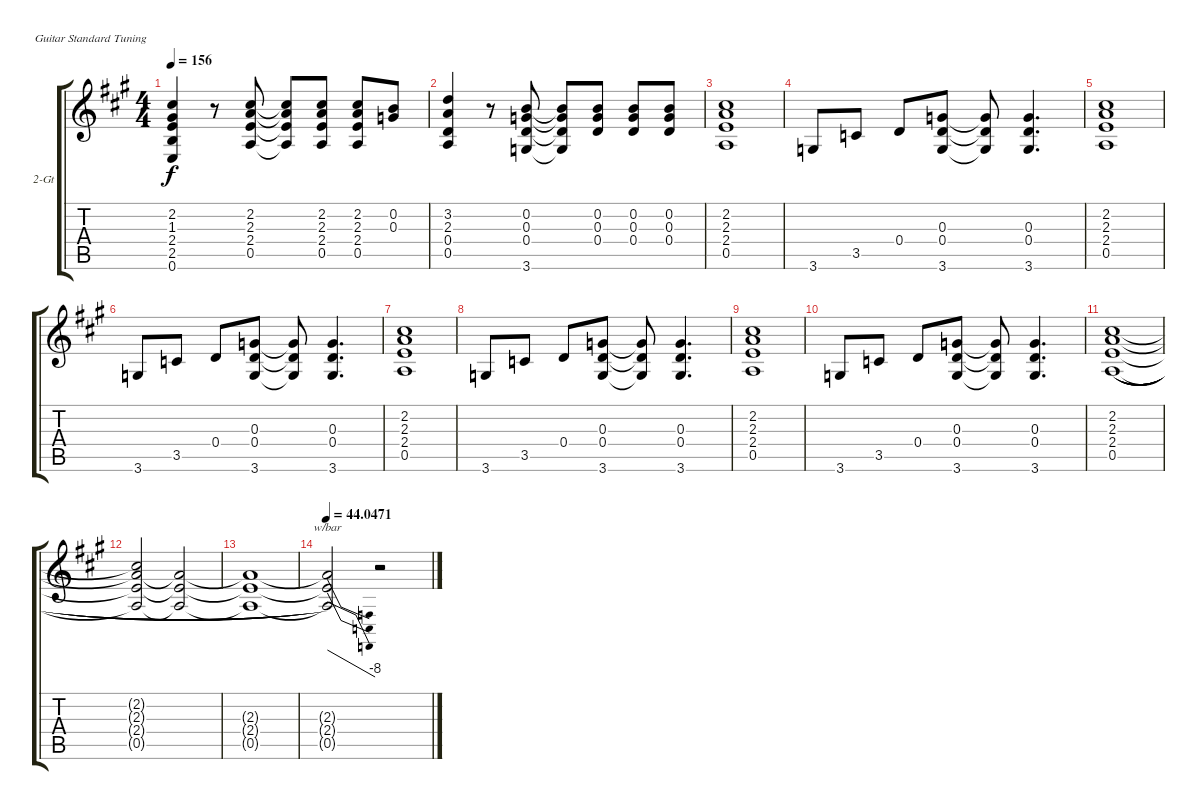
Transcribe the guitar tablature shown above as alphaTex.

\defaultSystemsLayout 4
\bracketExtendMode groupsimilarinstruments
\firstSystemTrackNameOrientation horizontal
\otherSystemsTrackNameOrientation horizontal
\track ("2 Guitar" "2-Gt") {instrument distortionguitar}
\staff {score tabs}
\tuning (E4 B3 G3 D3 A2 E2)
\ts (4 4)
\tempo 156
\clef g2
\scale
0.960908
\ks a
(0.6 2.5 2.4 1.3 2.2).4{dy f} r.8 (0.5 2.4 2.3 2.2).8 (0.5{t} 2.4{t} 2.3{t} 2.2{t}).8 (0.5 2.4 2.3 2.2).8 (0.5 2.4 2.3 2.2).8 (0.2 0.3).8 |
\scale
0.960908 (3.2 2.3 0.4 0.5).4 r.8 (3.6 0.4 0.3 0.2).8 (3.6{t} 0.4{t} 0.3{t} 0.2{t}).8 (0.2 0.3 0.4).8 (0.4 0.3 0.2).8 (0.4 0.3 0.2).8 |
\scale
1.07818 (0.5 2.4 2.3 2.2).1 |
\scale
0.960908 3.6.8 3.5.8 0.4.8 (3.6 0.4 0.3).8 (3.6{t} 0.4{t} 0.3{t}).8 (3.6 0.4 0.3).4{d} |
\scale
0.960908 (0.5 2.4 2.3 2.2).1 |
\scale
1.07818 3.6.8 3.5.8 0.4.8 (3.6 0.4 0.3).8 (3.6{t} 0.4{t} 0.3{t}).8 (3.6 0.4 0.3).4{d} |
\scale
0.960908 (0.5 2.4 2.3 2.2).1 |
\scale
0.960908 3.6.8 3.5.8 0.4.8 (3.6 0.4 0.3).8 (3.6{t} 0.4{t} 0.3{t}).8 (3.6 0.4 0.3).4{d} |
\scale
1.07818 (0.5 2.4 2.3 2.2).1 |
\scale
0.960908 3.6.8 3.5.8 0.4.8 (3.6 0.4 0.3).8 (3.6{t} 0.4{t} 0.3{t}).8 (3.6 0.4 0.3).4{d} |
\scale
0.960908 (0.5 2.4 2.3 2.2).1{legatoorigin} |
\scale
1.07818 (0.5{t} 2.4{t} 2.3{t} 2.2{t}).2{legatoorigin} (0.5{t} 2.3{t} 2.4{t}).2{legatoorigin} |
\scale
0.960908 (0.5{t} 2.3{t} 2.4{t}).1{legatoorigin} |
\tempo
44.0471
\scale
0.960908 (0.5{t} 2.3{t} 2.4{t}).2{tbe (dive default 0 0 59.4 -32)} r.2
